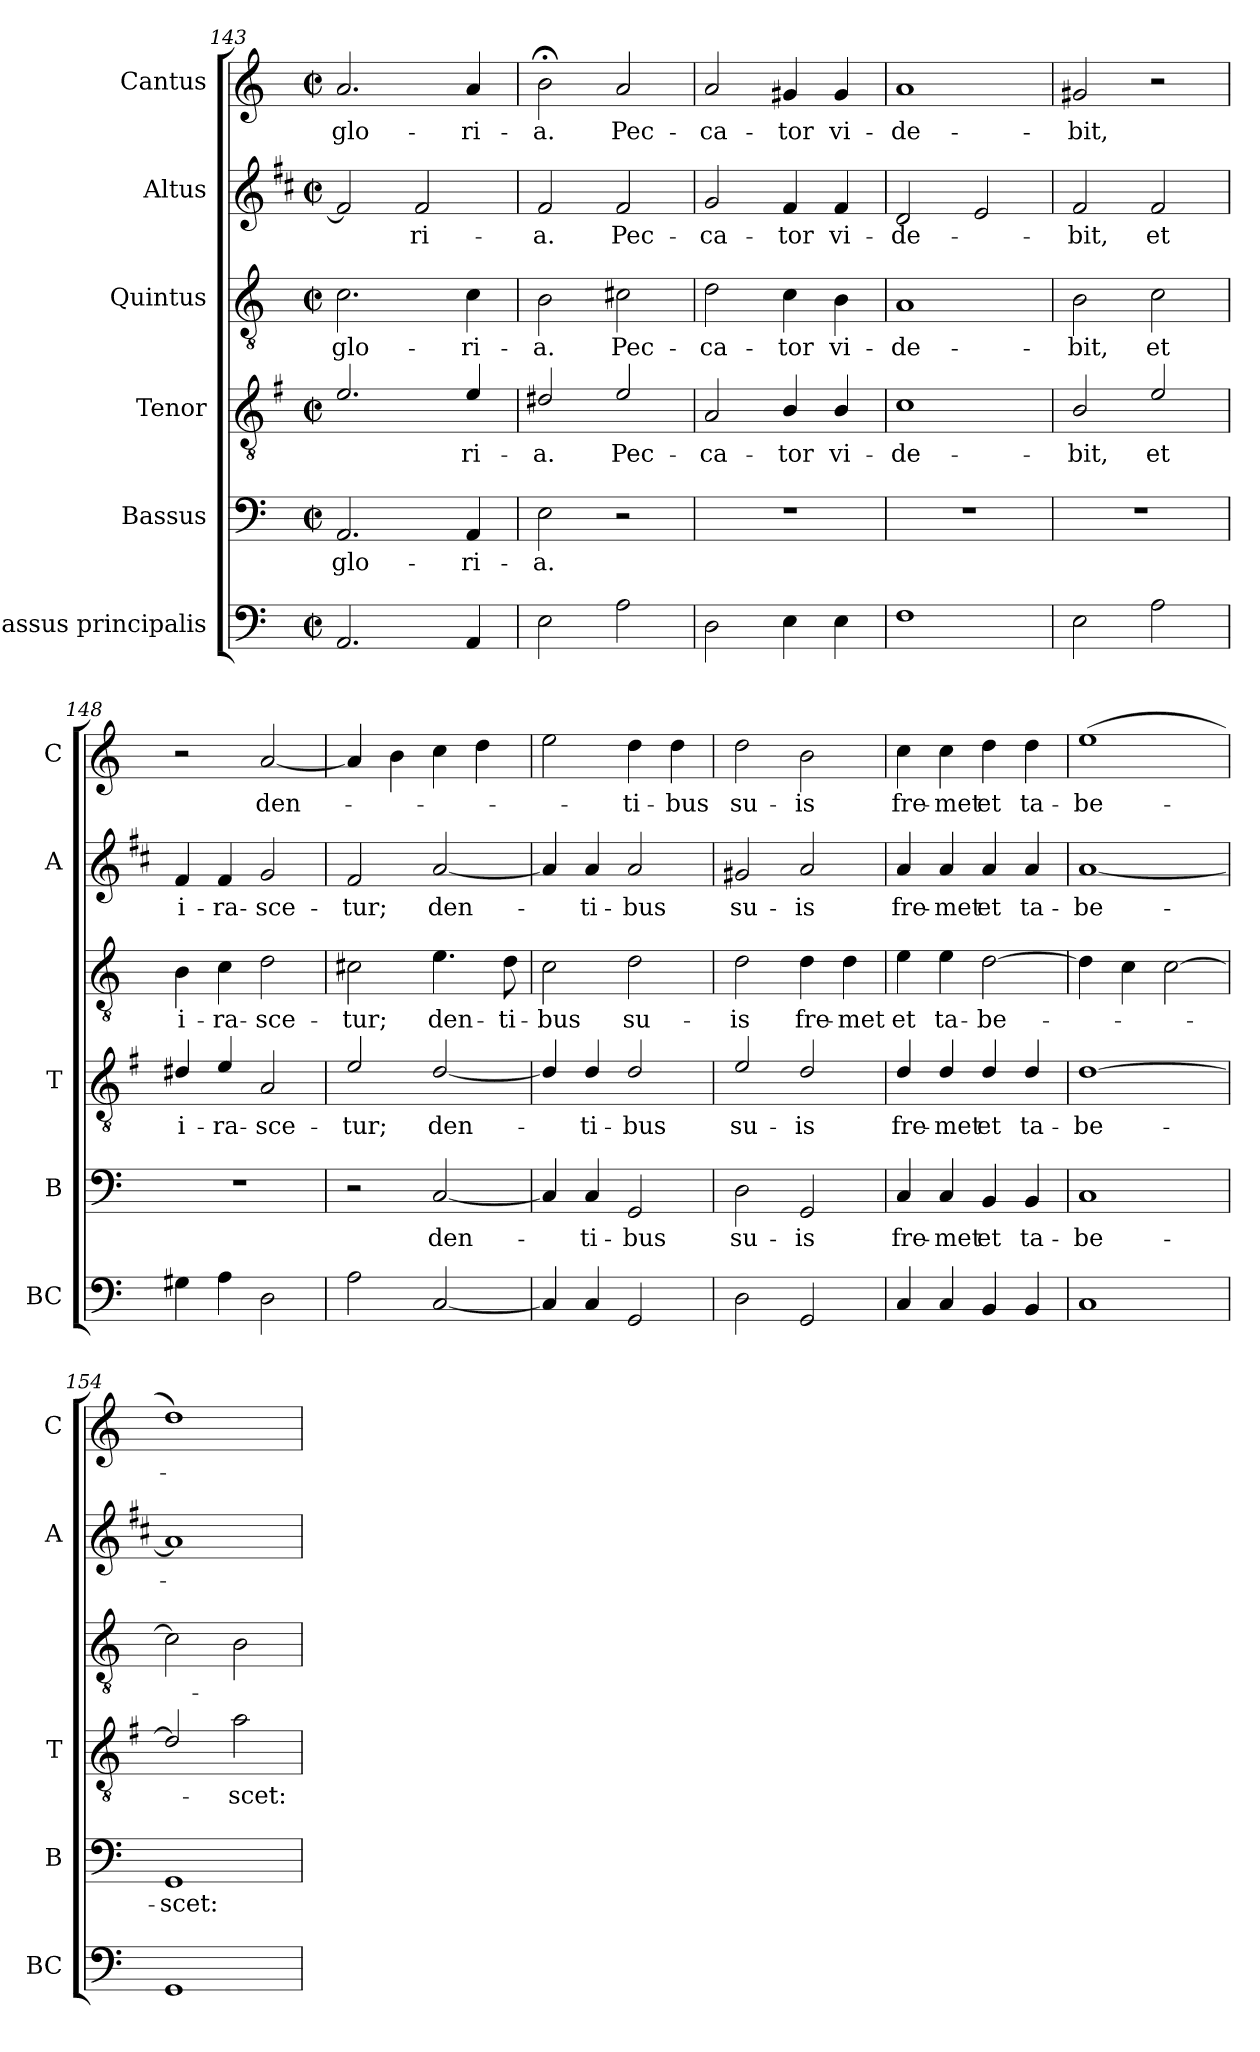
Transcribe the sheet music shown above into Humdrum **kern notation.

**kern	**kern	**text	**kern	**text	**kern	**text	**kern	**text	**kern	**text
*part6	*part5	*part5	*part4	*part4	*part3	*part3	*part2	*part2	*part1	*part1
*staff6	*staff5	*staff5	*staff4	*staff4	*staff3	*staff3	*staff2	*staff2	*staff1	*staff1
*I"Bassus principalis	*I"Bassus	*	*I"Tenor	*	*I"Quintus	*	*I"Altus	*	*I"Cantus	*
*I'BC	*I'B	*	*I'T	*	*	*	*I'A	*	*I'C	*
*clefF4	*clefF4	*	*clefGv2	*	*clefGv2	*	*clefG2	*	*clefG2	*
*	*	*	*ITrd4c7	*	*	*	*ITrd1c2	*	*	*
*k[]	*k[]	*	*k[]	*	*k[]	*	*k[]	*	*k[]	*
*C:	*C:	*	*C:	*	*C:	*	*C:	*	*C:	*
*M2/2	*M2/2	*	*M2/2	*	*M2/2	*	*M2/2	*	*M2/2	*
*met(c|)	*met(c|)	*	*met(c|)	*	*met(c|)	*	*met(c|)	*	*met(c|)	*
=143	=143	=143	=143	=143	=143	=143	=143	=143	=143	=143
!	!	!LO:LY:b	!	!	!	!LO:LY:b	!	!	!	!LO:LY:b
2.AA/	2.AA/	glo-	2.A/	.	2.c\	glo-	2e/]	.	2.a/	glo-
!	!	!	!	!	!	!	!	!LO:LY:b	!	!
.	.	.	.	.	.	.	2e/	-ri-	.	.
!	!	!LO:LY:b	!	!LO:LY:b	!	!LO:LY:b	!	!	!	!LO:LY:b
4AA/	4AA/	-ri-	4A/	-ri-	4c\	-ri-	.	.	4a/	-ri-
=144	=144	=144	=144	=144	=144	=144	=144	=144	=144	=144
!	!	!LO:LY:b	!	!LO:LY:b	!	!LO:LY:b	!	!LO:LY:b	!	!LO:LY:b
2E\	2E\	-a.	2G#X/	-a.	2B\	-a.	2e/	-a.	2b;<\	-a.
!	!	!	!	!LO:LY:b	!	!LO:LY:b	!	!LO:LY:b	!	!LO:LY:b
2A\	2r	.	2A/	Pec-	2c#X\	Pec-	2e/	Pec-	2a/	Pec-
=145	=145	=145	=145	=145	=145	=145	=145	=145	=145	=145
!	!	!	!	!LO:LY:b	!	!LO:LY:b	!	!LO:LY:b	!	!LO:LY:b
2D\	1r	.	2D/	-ca-	2d\	-ca-	2f/	-ca-	2a/	-ca-
!	!	!	!	!LO:LY:b	!	!LO:LY:b	!	!LO:LY:b	!	!LO:LY:b
4E\	.	.	4E/	-tor	4c\	-tor	4e/	-tor	4g#X/	-tor
!	!	!	!	!LO:LY:b	!	!LO:LY:b	!	!LO:LY:b	!	!LO:LY:b
4E\	.	.	4E/	vi-	4B\	vi-	4e/	vi-	4g#/	vi-
!!LO:PB:g=z
=146	=146	=146	=146	=146	=146	=146	=146	=146	=146	=146
!	!	!	!	!LO:LY:b	!	!LO:LY:b	!	!LO:LY:b	!	!LO:LY:b
1F	1r	.	1F	-de-	1A	-de-	2c/	-de-	1a	-de-
.	.	.	.	.	.	.	2d/	.	.	.
=147	=147	=147	=147	=147	=147	=147	=147	=147	=147	=147
!	!	!	!	!LO:LY:b	!	!LO:LY:b	!	!LO:LY:b	!	!LO:LY:b
2E\	1r	.	2E/	-bit,	2B\	-bit,	2e/	-bit,	2g#X/	-bit,
!	!	!	!	!LO:LY:b	!	!LO:LY:b	!	!LO:LY:b	!	!
2A\	.	.	2A/	et	2c\	et	2e/	et	2r	.
=148	=148	=148	=148	=148	=148	=148	=148	=148	=148	=148
!	!	!	!	!LO:LY:b	!	!LO:LY:b	!	!LO:LY:b	!	!
4G#X\	1r	.	4G#X/	i-	4B\	i-	4e/	i-	2r	.
!	!	!	!	!LO:LY:b	!	!LO:LY:b	!	!LO:LY:b	!	!
4A\	.	.	4A/	-ra-	4c\	-ra-	4e/	-ra-	.	.
!	!	!	!	!LO:LY:b	!	!LO:LY:b	!	!LO:LY:b	!	!LO:LY:b
2D\	.	.	2D/	-sce-	2d\	-sce-	2f/	-sce-	[2a/	den-
=149	=149	=149	=149	=149	=149	=149	=149	=149	=149	=149
!	!	!	!	!LO:LY:b	!	!LO:LY:b	!	!LO:LY:b	!	!
2A\	2r	.	2A/	-tur;	2c#X\	-tur;	2e/	-tur;	4a/]	.
.	.	.	.	.	.	.	.	.	4b\	.
!	!	!LO:LY:b	!	!LO:LY:b	!	!LO:LY:b	!	!LO:LY:b	!	!
[2C/	[2C/	den-	[2G/	den-	4.e\	den-	[2g/	den-	4cc\	.
.	.	.	.	.	.	.	.	.	4dd\	.
!	!	!	!	!	!	!LO:LY:b	!	!	!	!
.	.	.	.	.	8d\	-ti-	.	.	.	.
=150	=150	=150	=150	=150	=150	=150	=150	=150	=150	=150
!	!	!	!	!	!	!LO:LY:b	!	!	!	!
4C/]	4C/]	.	4G/]	.	2c\	-bus	4g/]	.	2ee\	.
!	!	!LO:LY:b	!	!LO:LY:b	!	!	!	!LO:LY:b	!	!
4C/	4C/	-ti-	4G/	-ti-	.	.	4g/	-ti-	.	.
!	!	!LO:LY:b	!	!LO:LY:b	!	!LO:LY:b	!	!LO:LY:b	!	!LO:LY:b
2GG/	2GG/	-bus	2G/	-bus	2d\	su-	2g/	-bus	4dd\	-ti-
!	!	!	!	!	!	!	!	!	!	!LO:LY:b
.	.	.	.	.	.	.	.	.	4dd\	-bus
=151	=151	=151	=151	=151	=151	=151	=151	=151	=151	=151
!	!	!LO:LY:b	!	!LO:LY:b	!	!LO:LY:b	!	!LO:LY:b	!	!LO:LY:b
2D\	2D\	su-	2A/	su-	2d\	-is	2f#X/	su-	2dd\	su-
!	!	!LO:LY:b	!	!LO:LY:b	!	!LO:LY:b	!	!LO:LY:b	!	!LO:LY:b
2GG/	2GG/	-is	2G/	-is	4d\	fre-	2g/	-is	2b\	-is
!	!	!	!	!	!	!LO:LY:b	!	!	!	!
.	.	.	.	.	4d\	-met	.	.	.	.
=152	=152	=152	=152	=152	=152	=152	=152	=152	=152	=152
!	!	!LO:LY:b	!	!LO:LY:b	!	!LO:LY:b	!	!LO:LY:b	!	!LO:LY:b
4C/	4C/	fre-	4G/	fre-	4e\	et	4g/	fre-	4cc\	fre-
!	!	!LO:LY:b	!	!LO:LY:b	!	!LO:LY:b	!	!LO:LY:b	!	!LO:LY:b
4C/	4C/	-met	4G/	-met	4e\	ta-	4g/	-met	4cc\	-met
!	!	!LO:LY:b	!	!LO:LY:b	!	!LO:LY:b	!	!LO:LY:b	!	!LO:LY:b
4BB/	4BB/	et	4G/	et	[2d\	-be-	4g/	et	4dd\	et
!	!	!LO:LY:b	!	!LO:LY:b	!	!	!	!LO:LY:b	!	!LO:LY:b
4BB/	4BB/	ta-	4G/	ta-	.	.	4g/	ta-	4dd\	ta-
=153	=153	=153	=153	=153	=153	=153	=153	=153	=153	=153
!	!	!LO:LY:b	!	!LO:LY:b	!	!	!	!LO:LY:b	!	!LO:LY:b
1C	1C	-be-	[1G	-be-	4d\]	.	[1g	-be-	(>1ee	-be-
.	.	.	.	.	4c\	.	.	.	.	.
.	.	.	.	.	[2c\	.	.	.	.	.
=154	=154	=154	=154	=154	=154	=154	=154	=154	=154	=154
!	!	!LO:LY:b	!	!	!	!	!	!	!	!
1GG	1GG	-scet:	2G/]	.	2c\]	.	1g]	.	1dd)	.
!	!	!	!	!LO:LY:b	!	!	!	!	!	!
.	.	.	2d\	-scet:	2B\	.	.	.	.	.
=	=	=	=	=	=	=	=	=	=	=
*-	*-	*-	*-	*-	*-	*-	*-	*-	*-	*-
